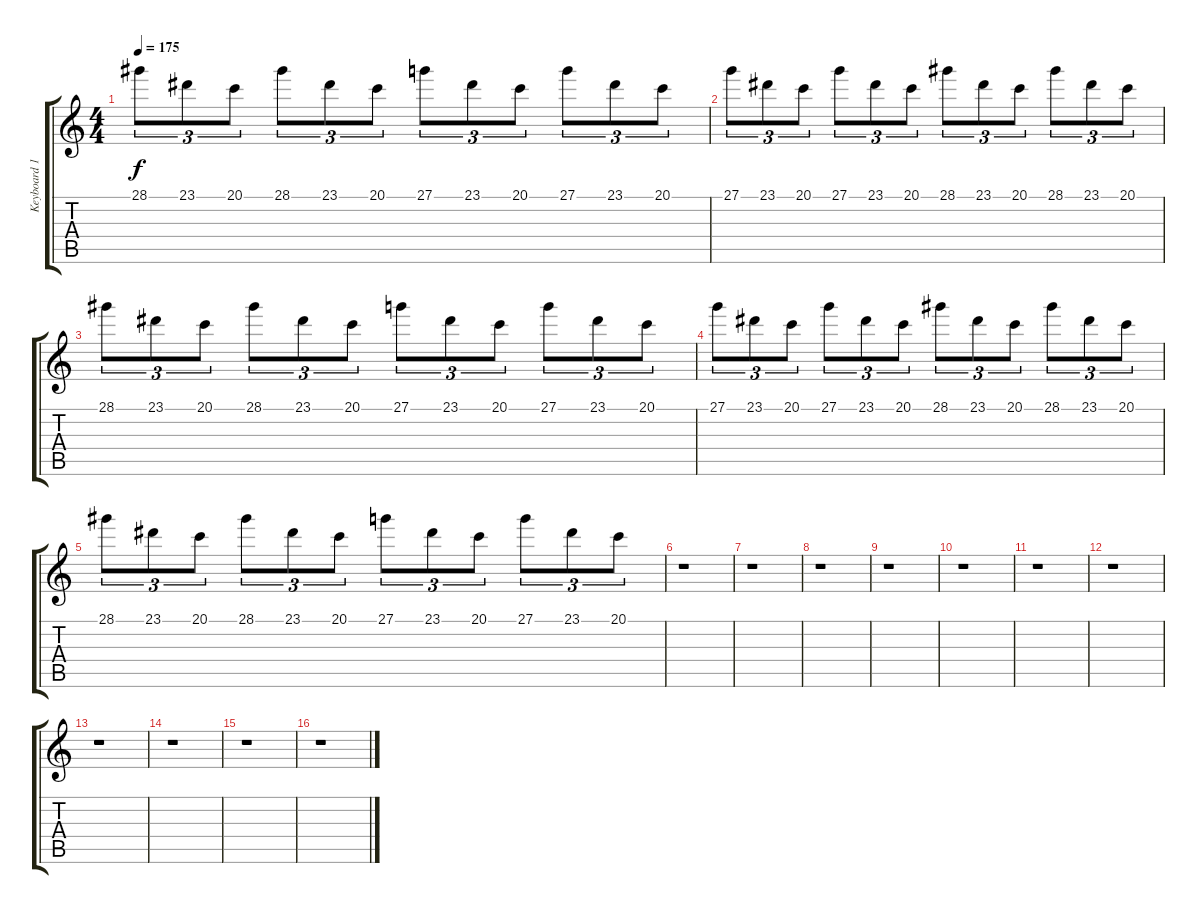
\track ("Keyboard 1." "Keyboard 1") {instrument pad1newage}
\staff {score tabs}
\tuning (E4 B3 G3 D3 A2 E2) {hide}
\ts (4 4)
\tempo 175
\clef g2
\ks c
28.1.8{tu (3 2) dy f} 23.1.8{tu (3 2)} 20.1.8{tu (3 2)} 28.1.8{tu (3 2)} 23.1.8{tu (3 2)} 20.1.8{tu (3 2)} 27.1.8{tu (3 2)} 23.1.8{tu (3 2)} 20.1.8{tu (3 2)} 27.1.8{tu (3 2)} 23.1.8{tu (3 2)} 20.1.8{tu (3 2)} |
27.1.8{tu (3 2)} 23.1.8{tu (3 2)} 20.1.8{tu (3 2)} 27.1.8{tu (3 2)} 23.1.8{tu (3 2)} 20.1.8{tu (3 2)} 28.1.8{tu (3 2)} 23.1.8{tu (3 2)} 20.1.8{tu (3 2)} 28.1.8{tu (3 2)} 23.1.8{tu (3 2)} 20.1.8{tu (3 2)} |
28.1.8{tu (3 2)} 23.1.8{tu (3 2)} 20.1.8{tu (3 2)} 28.1.8{tu (3 2)} 23.1.8{tu (3 2)} 20.1.8{tu (3 2)} 27.1.8{tu (3 2)} 23.1.8{tu (3 2)} 20.1.8{tu (3 2)} 27.1.8{tu (3 2)} 23.1.8{tu (3 2)} 20.1.8{tu (3 2)} |
27.1.8{tu (3 2)} 23.1.8{tu (3 2)} 20.1.8{tu (3 2)} 27.1.8{tu (3 2)} 23.1.8{tu (3 2)} 20.1.8{tu (3 2)} 28.1.8{tu (3 2)} 23.1.8{tu (3 2)} 20.1.8{tu (3 2)} 28.1.8{tu (3 2)} 23.1.8{tu (3 2)} 20.1.8{tu (3 2)} |
28.1.8{tu (3 2)} 23.1.8{tu (3 2)} 20.1.8{tu (3 2)} 28.1.8{tu (3 2)} 23.1.8{tu (3 2)} 20.1.8{tu (3 2)} 27.1.8{tu (3 2)} 23.1.8{tu (3 2)} 20.1.8{tu (3 2)} 27.1.8{tu (3 2)} 23.1.8{tu (3 2)} 20.1.8{tu (3 2)} |
r.1 |
r.1 |
r.1 |
r.1 |
r.1 |
r.1 |
r.1 |
r.1 |
r.1 |
r.1 |
r.1
